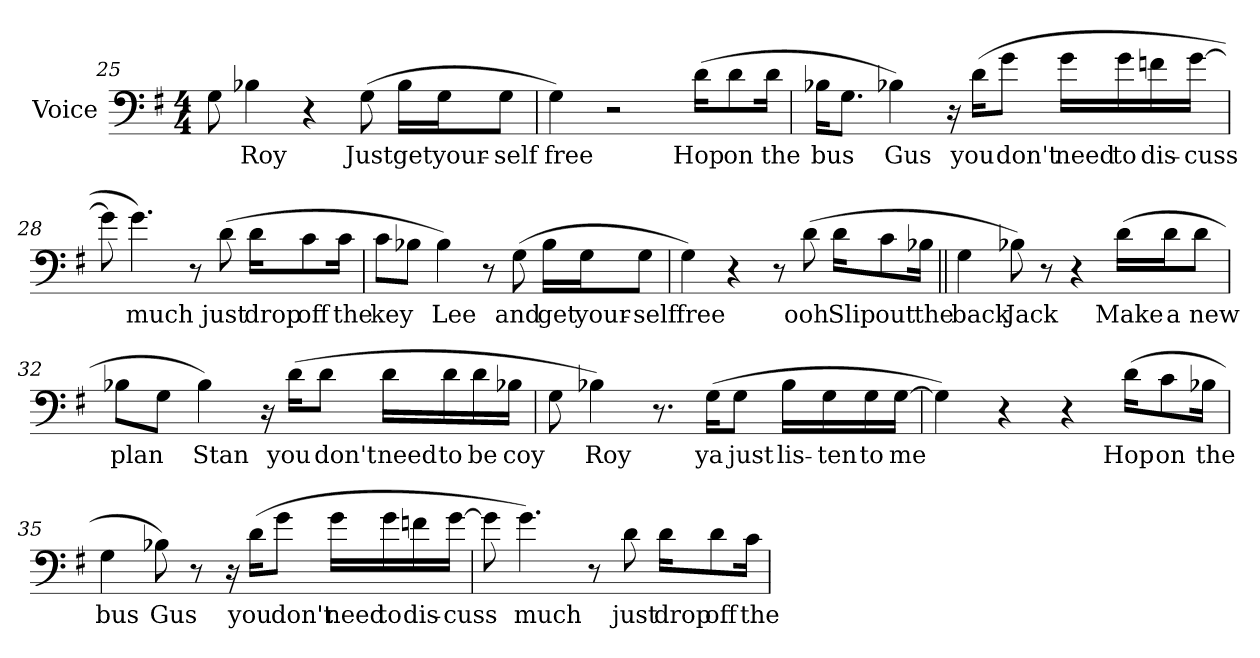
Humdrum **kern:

**kern	**text
*part1	*part1
*staff1	*staff1
*I"Voice	*
*I'Voice	*
!!LO:LB:g=z
*clefF4	*
*k[f#]	*
*e:	*
*M4/4	*
=25	=25
8Gi\	.
!	!LO:LY:b:color=#000000
4B-Xi\	Roy
4r	.
!	!LO:LY:b:color=#000000
(8Gi\	Just
!	!LO:LY:b:color=#000000
16B-i\LL	get
!	!LO:LY:b:color=#000000
16Gi\J	your-
!	!LO:LY:b:color=#000000
8Gi\J	-self
=26	=26
!	!LO:LY:b:color=#000000
4Gi\)	free
2r	.
!	!LO:LY:b:color=#000000
(16di\KL	Hop
!	!LO:LY:b:color=#000000
8di\	on
!	!LO:LY:b:color=#000000
16di\Jk	the
=27	=27
!	!LO:LY:b:color=#000000
16B-Xi\KL	bus
8.Gi\J	.
!	!LO:LY:b:color=#000000
4B-Xi\)	Gus
16r	.
!	!LO:LY:b:color=#000000
(16di\KL	you
!	!LO:LY:b:color=#000000
8gi\J	don't
!	!LO:LY:b:color=#000000
16gi\LL	need
!	!LO:LY:b:color=#000000
16gi\	to
!	!LO:LY:b:color=#000000
16fni\	dis-
!	!LO:LY:b:color=#000000
[16gi\JJ	-cuss
!!LO:PB:g=z
=28	=28
8gi\]	.
!	!LO:LY:b:color=#000000
4.gi\)	much
8r	.
!	!LO:LY:b:color=#000000
(8di\	just
!	!LO:LY:b:color=#000000
16di\KL	drop
!	!LO:LY:b:color=#000000
8ci\	off
!	!LO:LY:b:color=#000000
16ci\Jk	the
=29	=29
!	!LO:LY:b:color=#000000
8ci\L	key
8B-Xi\J	.
!	!LO:LY:b:color=#000000
4B-i\)	Lee
8r	.
!	!LO:LY:b:color=#000000
(8Gi\	and
!	!LO:LY:b:color=#000000
16B-i\LL	get
!	!LO:LY:b:color=#000000
16Gi\J	your-
!	!LO:LY:b:color=#000000
8Gi\J	-self
=30	=30
!	!LO:LY:b:color=#000000
4Gi\)	free
4r	.
8r	.
!	!LO:LY:b:color=#000000
(8di\	ooh
!	!LO:LY:b:color=#000000
16di\KL	Slip
!	!LO:LY:b:color=#000000
8ci\	out
!	!LO:LY:b:color=#000000
16B-Xi\Jk	the
!!LO:LB:g=z
=31||	=31||
!	!LO:LY:b:color=#000000
4Gi\	back
!	!LO:LY:b:color=#000000
8B-Xi\)	Jack
8r	.
4r	.
!	!LO:LY:b:color=#000000
(16di\LL	Make
!	!LO:LY:b:color=#000000
16di\J	a
!	!LO:LY:b:color=#000000
8di\J	new
=32	=32
!	!LO:LY:b:color=#000000
8B-Xi\L	plan
8Gi\J	.
!	!LO:LY:b:color=#000000
4B-i\)	Stan
16r	.
!	!LO:LY:b:color=#000000
(16di\KL	you
!	!LO:LY:b:color=#000000
8di\J	don't
!	!LO:LY:b:color=#000000
16di\LL	need
!	!LO:LY:b:color=#000000
16di\	to
!	!LO:LY:b:color=#000000
16di\	be
!	!LO:LY:b:color=#000000
16B-Xi\JJ	coy
=33	=33
8Gi\	.
!	!LO:LY:b:color=#000000
4B-Xi\)	Roy
8.r	.
!	!LO:LY:b:color=#000000
(16Gi\KL	ya
!	!LO:LY:b:color=#000000
8Gi\J	just
!	!LO:LY:b:color=#000000
16B-i\LL	lis-
!	!LO:LY:b:color=#000000
16Gi\	-ten
!	!LO:LY:b:color=#000000
16Gi\	to
!	!LO:LY:b:color=#000000
[16Gi\JJ	me
!!LO:LB:g=z
=34	=34
4Gi\])	.
4r	.
4r	.
!	!LO:LY:b:color=#000000
(16di\KL	Hop
!	!LO:LY:b:color=#000000
8ci\	on
!	!LO:LY:b:color=#000000
16B-Xi\Jk	the
=35	=35
!	!LO:LY:b:color=#000000
4Gi\	bus
!	!LO:LY:b:color=#000000
8B-Xi\)	Gus
8r	.
16r	.
!	!LO:LY:b:color=#000000
(16di\KL	you
!	!LO:LY:b:color=#000000
8gi\J	don't
!	!LO:LY:b:color=#000000
16gi\LL	need
!	!LO:LY:b:color=#000000
16gi\	to
!	!LO:LY:b:color=#000000
16fni\	dis-
!	!LO:LY:b:color=#000000
[16gi\JJ	-cuss
=36	=36
8gi\]	.
!	!LO:LY:b:color=#000000
4.gi\)	much
8r	.
!	!LO:LY:b:color=#000000
8di\	just
!	!LO:LY:b:color=#000000
16di\KL	drop
!	!LO:LY:b:color=#000000
8di\	off
!	!LO:LY:b:color=#000000
16ci\Jk	the
=	=
*-	*-
